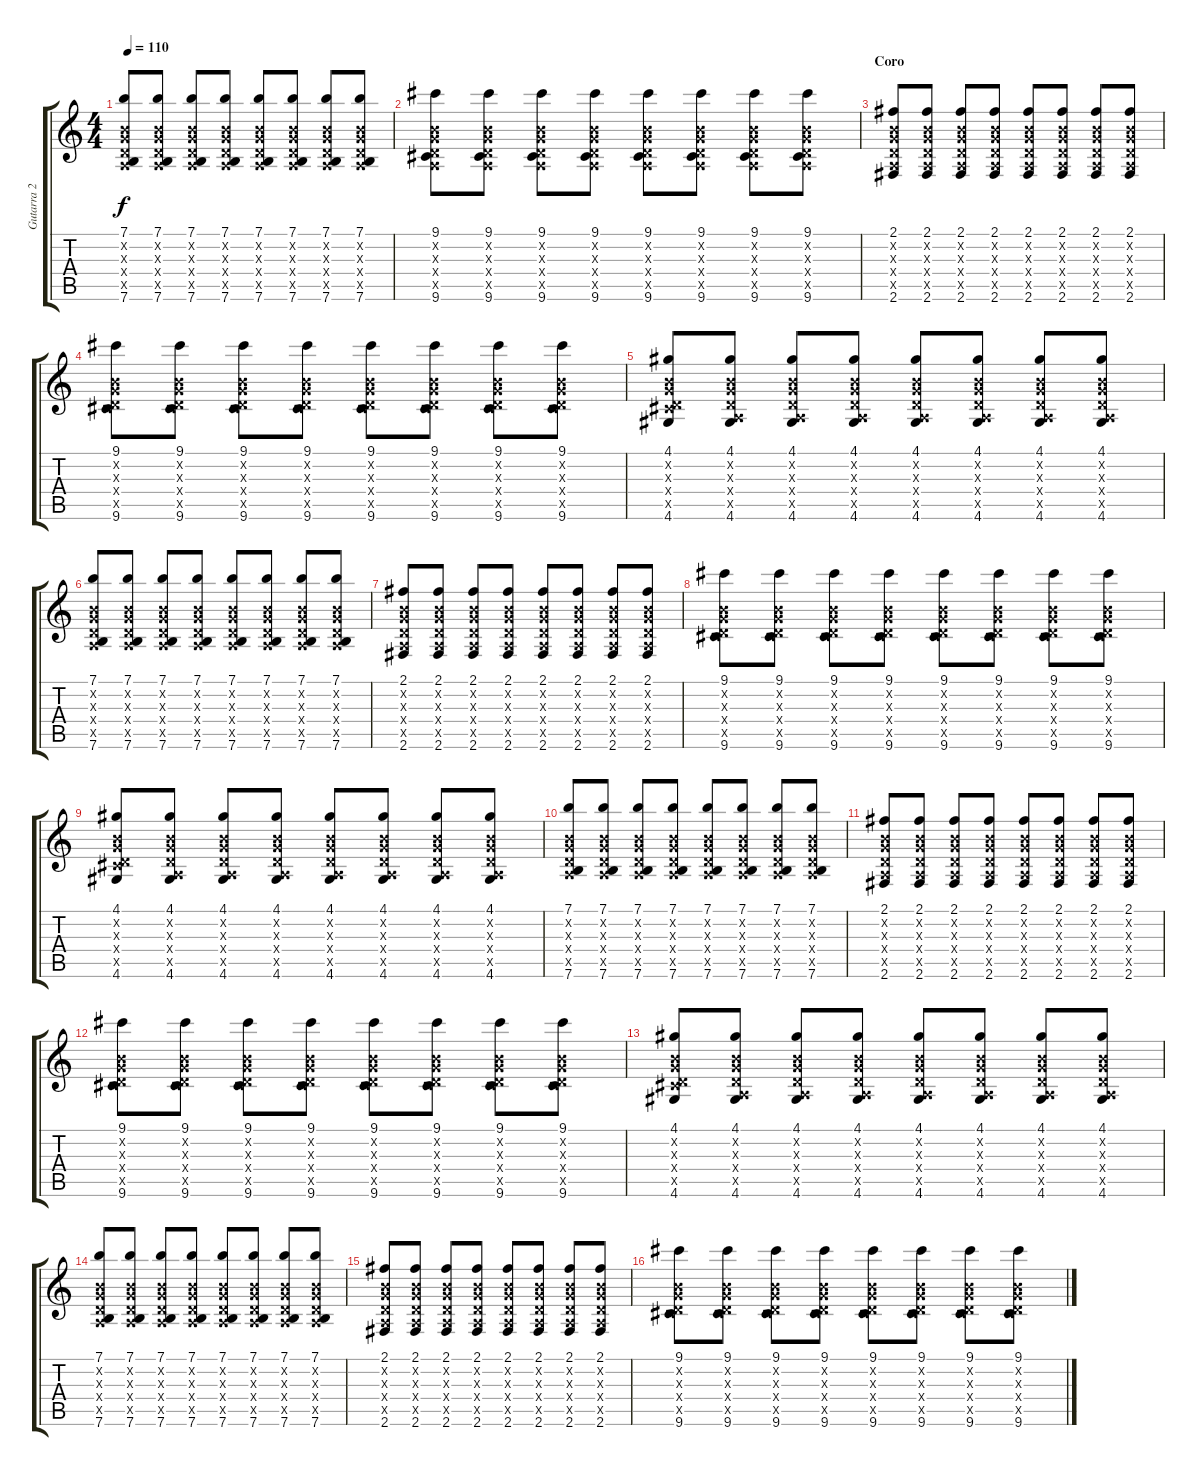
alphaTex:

\track ("Gutarra 2" "Gutarra 2") {instrument electricguitarmuted}
\staff {score tabs}
\tuning (E4 B3 G3 D3 A2 E2) {hide}
\ts (4 4)
\tempo 110
\clef g2
\ks c
(7.1 0.2{x} 0.3{x} 0.4{x} 0.5{x} 7.6).8{dy f volume 4} (7.1 0.2{x} 0.3{x} 0.4{x} 0.5{x} 7.6).8 (7.1 0.2{x} 0.3{x} 0.4{x} 0.5{x} 7.6).8 (7.1 0.2{x} 0.3{x} 0.4{x} 0.5{x} 7.6).8 (7.1 0.2{x} 0.3{x} 0.4{x} 0.5{x} 7.6).8 (7.1 0.2{x} 0.3{x} 0.4{x} 0.5{x} 7.6).8 (7.1 0.2{x} 0.3{x} 0.4{x} 0.5{x} 7.6).8 (7.1 0.2{x} 0.3{x} 0.4{x} 0.5{x} 7.6).8 |
(9.1 0.2{x} 0.3{x} 0.4{x} 0.5{x} 9.6).8 (9.1 0.2{x} 0.3{x} 0.4{x} 0.5{x} 9.6).8 (9.1 0.2{x} 0.3{x} 0.4{x} 0.5{x} 9.6).8 (9.1 0.2{x} 0.3{x} 0.4{x} 0.5{x} 9.6).8 (9.1 0.2{x} 0.3{x} 0.4{x} 0.5{x} 9.6).8 (9.1 0.2{x} 0.3{x} 0.4{x} 0.5{x} 9.6).8 (9.1 0.2{x} 0.3{x} 0.4{x} 0.5{x} 9.6).8 (9.1 0.2{x} 0.3{x} 0.4{x} 0.5{x} 9.6).8 |
\section ("" "Coro")
(2.1 0.2{x} 0.3{x} 0.4{x} 0.5{x} 2.6).8{volume 16} (2.1 0.2{x} 0.3{x} 0.4{x} 0.5{x} 2.6).8 (2.1 0.2{x} 0.3{x} 0.4{x} 0.5{x} 2.6).8 (2.1 0.2{x} 0.3{x} 0.4{x} 0.5{x} 2.6).8 (2.1 0.2{x} 0.3{x} 0.4{x} 0.5{x} 2.6).8 (2.1 0.2{x} 0.3{x} 0.4{x} 0.5{x} 2.6).8 (2.1 0.2{x} 0.3{x} 0.4{x} 0.5{x} 2.6).8 (2.1 0.2{x} 0.3{x} 0.4{x} 0.5{x} 2.6).8 |
(9.1 0.2{x} 0.3{x} 0.4{x} 4.5{x} 9.6).8 (9.1 0.2{x} 0.3{x} 0.4{x} 4.5{x} 9.6).8 (9.1 0.2{x} 0.3{x} 0.4{x} 4.5{x} 9.6).8 (9.1 0.2{x} 0.3{x} 0.4{x} 4.5{x} 9.6).8 (9.1 0.2{x} 0.3{x} 0.4{x} 4.5{x} 9.6).8 (9.1 0.2{x} 0.3{x} 0.4{x} 4.5{x} 9.6).8 (9.1 0.2{x} 0.3{x} 0.4{x} 4.5{x} 9.6).8 (9.1 0.2{x} 0.3{x} 0.4{x} 4.5{x} 9.6).8 |
(4.1 0.2{x} 0.3{x} 0.4{x} 4.5{x} 4.6).8 (4.1 0.2{x} 0.3{x} 0.4{x} 0.5{x} 4.6).8 (4.1 0.2{x} 0.3{x} 0.4{x} 0.5{x} 4.6).8 (4.1 0.2{x} 0.3{x} 0.4{x} 0.5{x} 4.6).8 (4.1 0.2{x} 0.3{x} 0.4{x} 0.5{x} 4.6).8 (4.1 0.2{x} 0.3{x} 0.4{x} 0.5{x} 4.6).8 (4.1 0.2{x} 0.3{x} 0.4{x} 0.5{x} 4.6).8 (4.1 0.2{x} 0.3{x} 0.4{x} 0.5{x} 4.6).8 |
(7.1 0.2{x} 0.3{x} 0.4{x} 0.5{x} 7.6).8 (7.1 0.2{x} 0.3{x} 0.4{x} 0.5{x} 7.6).8 (7.1 0.2{x} 0.3{x} 0.4{x} 0.5{x} 7.6).8 (7.1 0.2{x} 0.3{x} 0.4{x} 0.5{x} 7.6).8 (7.1 0.2{x} 0.3{x} 0.4{x} 0.5{x} 7.6).8 (7.1 0.2{x} 0.3{x} 0.4{x} 0.5{x} 7.6).8 (7.1 0.2{x} 0.3{x} 0.4{x} 0.5{x} 7.6).8 (7.1 0.2{x} 0.3{x} 0.4{x} 0.5{x} 7.6).8 |
(2.1 0.2{x} 0.3{x} 0.4{x} 0.5{x} 2.6).8 (2.1 0.2{x} 0.3{x} 0.4{x} 0.5{x} 2.6).8 (2.1 0.2{x} 0.3{x} 0.4{x} 0.5{x} 2.6).8 (2.1 0.2{x} 0.3{x} 0.4{x} 0.5{x} 2.6).8 (2.1 0.2{x} 0.3{x} 0.4{x} 0.5{x} 2.6).8 (2.1 0.2{x} 0.3{x} 0.4{x} 0.5{x} 2.6).8 (2.1 0.2{x} 0.3{x} 0.4{x} 0.5{x} 2.6).8 (2.1 0.2{x} 0.3{x} 0.4{x} 0.5{x} 2.6).8 |
(9.1 0.2{x} 0.3{x} 0.4{x} 4.5{x} 9.6).8 (9.1 0.2{x} 0.3{x} 0.4{x} 4.5{x} 9.6).8 (9.1 0.2{x} 0.3{x} 0.4{x} 4.5{x} 9.6).8 (9.1 0.2{x} 0.3{x} 0.4{x} 4.5{x} 9.6).8 (9.1 0.2{x} 0.3{x} 0.4{x} 4.5{x} 9.6).8 (9.1 0.2{x} 0.3{x} 0.4{x} 4.5{x} 9.6).8 (9.1 0.2{x} 0.3{x} 0.4{x} 4.5{x} 9.6).8 (9.1 0.2{x} 0.3{x} 0.4{x} 4.5{x} 9.6).8 |
(4.1 0.2{x} 0.3{x} 0.4{x} 4.5{x} 4.6).8 (4.1 0.2{x} 0.3{x} 0.4{x} 0.5{x} 4.6).8 (4.1 0.2{x} 0.3{x} 0.4{x} 0.5{x} 4.6).8 (4.1 0.2{x} 0.3{x} 0.4{x} 0.5{x} 4.6).8 (4.1 0.2{x} 0.3{x} 0.4{x} 0.5{x} 4.6).8 (4.1 0.2{x} 0.3{x} 0.4{x} 0.5{x} 4.6).8 (4.1 0.2{x} 0.3{x} 0.4{x} 0.5{x} 4.6).8 (4.1 0.2{x} 0.3{x} 0.4{x} 0.5{x} 4.6).8 |
(7.1 0.2{x} 0.3{x} 0.4{x} 0.5{x} 7.6).8 (7.1 0.2{x} 0.3{x} 0.4{x} 0.5{x} 7.6).8 (7.1 0.2{x} 0.3{x} 0.4{x} 0.5{x} 7.6).8 (7.1 0.2{x} 0.3{x} 0.4{x} 0.5{x} 7.6).8 (7.1 0.2{x} 0.3{x} 0.4{x} 0.5{x} 7.6).8 (7.1 0.2{x} 0.3{x} 0.4{x} 0.5{x} 7.6).8 (7.1 0.2{x} 0.3{x} 0.4{x} 0.5{x} 7.6).8 (7.1 0.2{x} 0.3{x} 0.4{x} 0.5{x} 7.6).8 |
(2.1 0.2{x} 0.3{x} 0.4{x} 0.5{x} 2.6).8 (2.1 0.2{x} 0.3{x} 0.4{x} 0.5{x} 2.6).8 (2.1 0.2{x} 0.3{x} 0.4{x} 0.5{x} 2.6).8 (2.1 0.2{x} 0.3{x} 0.4{x} 0.5{x} 2.6).8 (2.1 0.2{x} 0.3{x} 0.4{x} 0.5{x} 2.6).8 (2.1 0.2{x} 0.3{x} 0.4{x} 0.5{x} 2.6).8 (2.1 0.2{x} 0.3{x} 0.4{x} 0.5{x} 2.6).8 (2.1 0.2{x} 0.3{x} 0.4{x} 0.5{x} 2.6).8 |
(9.1 0.2{x} 0.3{x} 0.4{x} 4.5{x} 9.6).8 (9.1 0.2{x} 0.3{x} 0.4{x} 4.5{x} 9.6).8 (9.1 0.2{x} 0.3{x} 0.4{x} 4.5{x} 9.6).8 (9.1 0.2{x} 0.3{x} 0.4{x} 4.5{x} 9.6).8 (9.1 0.2{x} 0.3{x} 0.4{x} 4.5{x} 9.6).8 (9.1 0.2{x} 0.3{x} 0.4{x} 4.5{x} 9.6).8 (9.1 0.2{x} 0.3{x} 0.4{x} 4.5{x} 9.6).8 (9.1 0.2{x} 0.3{x} 0.4{x} 4.5{x} 9.6).8 |
(4.1 0.2{x} 0.3{x} 0.4{x} 4.5{x} 4.6).8 (4.1 0.2{x} 0.3{x} 0.4{x} 0.5{x} 4.6).8 (4.1 0.2{x} 0.3{x} 0.4{x} 0.5{x} 4.6).8 (4.1 0.2{x} 0.3{x} 0.4{x} 0.5{x} 4.6).8 (4.1 0.2{x} 0.3{x} 0.4{x} 0.5{x} 4.6).8 (4.1 0.2{x} 0.3{x} 0.4{x} 0.5{x} 4.6).8 (4.1 0.2{x} 0.3{x} 0.4{x} 0.5{x} 4.6).8 (4.1 0.2{x} 0.3{x} 0.4{x} 0.5{x} 4.6).8 |
(7.1 0.2{x} 0.3{x} 0.4{x} 0.5{x} 7.6).8 (7.1 0.2{x} 0.3{x} 0.4{x} 0.5{x} 7.6).8 (7.1 0.2{x} 0.3{x} 0.4{x} 0.5{x} 7.6).8 (7.1 0.2{x} 0.3{x} 0.4{x} 0.5{x} 7.6).8 (7.1 0.2{x} 0.3{x} 0.4{x} 0.5{x} 7.6).8 (7.1 0.2{x} 0.3{x} 0.4{x} 0.5{x} 7.6).8 (7.1 0.2{x} 0.3{x} 0.4{x} 0.5{x} 7.6).8 (7.1 0.2{x} 0.3{x} 0.4{x} 0.5{x} 7.6).8 |
(2.1 0.2{x} 0.3{x} 0.4{x} 0.5{x} 2.6).8 (2.1 0.2{x} 0.3{x} 0.4{x} 0.5{x} 2.6).8 (2.1 0.2{x} 0.3{x} 0.4{x} 0.5{x} 2.6).8 (2.1 0.2{x} 0.3{x} 0.4{x} 0.5{x} 2.6).8 (2.1 0.2{x} 0.3{x} 0.4{x} 0.5{x} 2.6).8 (2.1 0.2{x} 0.3{x} 0.4{x} 0.5{x} 2.6).8 (2.1 0.2{x} 0.3{x} 0.4{x} 0.5{x} 2.6).8 (2.1 0.2{x} 0.3{x} 0.4{x} 0.5{x} 2.6).8 |
(9.1 0.2{x} 0.3{x} 0.4{x} 4.5{x} 9.6).8 (9.1 0.2{x} 0.3{x} 0.4{x} 4.5{x} 9.6).8 (9.1 0.2{x} 0.3{x} 0.4{x} 4.5{x} 9.6).8 (9.1 0.2{x} 0.3{x} 0.4{x} 4.5{x} 9.6).8 (9.1 0.2{x} 0.3{x} 0.4{x} 4.5{x} 9.6).8 (9.1 0.2{x} 0.3{x} 0.4{x} 4.5{x} 9.6).8 (9.1 0.2{x} 0.3{x} 0.4{x} 4.5{x} 9.6).8 (9.1 0.2{x} 0.3{x} 0.4{x} 4.5{x} 9.6).8
